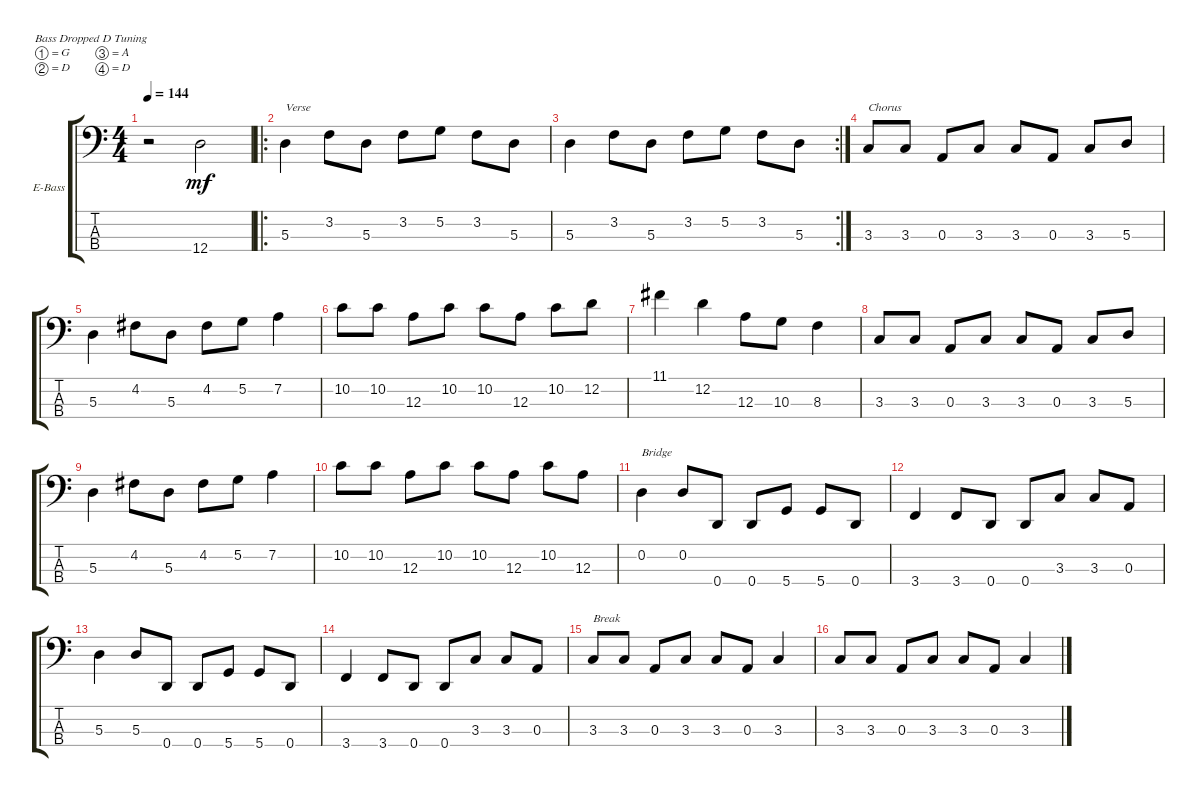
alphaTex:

\bracketExtendMode groupsimilarinstruments
\firstSystemTrackNameOrientation horizontal
\otherSystemsTrackNameOrientation horizontal
\track ("Bass" "E-Bass") {instrument electricbasspick}
\staff {score tabs}
\tuning (G2 D2 A1 D1)
\ts (4 4)
\tempo 144
\clef f4
\ks c
r.2{dy mf} 12.4.2 |
\ro
5.3.4{txt "Verse"} 3.2.8 5.3.8 3.2.8 5.2.8 3.2.8 5.3.8 |
\rc 2
5.3.4 3.2.8 5.3.8 3.2.8 5.2.8 3.2.8 5.3.8 |
3.3.8{txt "Chorus"} 3.3.8 0.3.8 3.3.8 3.3.8 0.3.8 3.3.8 5.3.8 |
5.3.4 4.2.8 5.3.8 4.2.8 5.2.8 7.2.4 |
10.2.8 10.2.8 12.3.8 10.2.8 10.2.8 12.3.8 10.2.8 12.2.8 |
11.1.4 12.2.4 12.3.8 10.3.8 8.3.4 |
3.3.8 3.3.8 0.3.8 3.3.8 3.3.8 0.3.8 3.3.8 5.3.8 |
5.3.4 4.2.8 5.3.8 4.2.8 5.2.8 7.2.4 |
10.2.8 10.2.8 12.3.8 10.2.8 10.2.8 12.3.8 10.2.8 12.3.8 |
0.2.4{txt "Bridge"} 0.2.8 0.4.8 0.4.8 5.4.8 5.4.8 0.4.8 |
3.4.4 3.4.8 0.4.8 0.4.8 3.3.8 3.3.8 0.3.8 |
5.3.4 5.3.8 0.4.8 0.4.8 5.4.8 5.4.8 0.4.8 |
3.4.4 3.4.8 0.4.8 0.4.8 3.3.8 3.3.8 0.3.8 |
3.3.8{txt "Break"} 3.3.8 0.3.8 3.3.8 3.3.8 0.3.8 3.3.4 |
3.3.8 3.3.8 0.3.8 3.3.8 3.3.8 0.3.8 3.3.4
